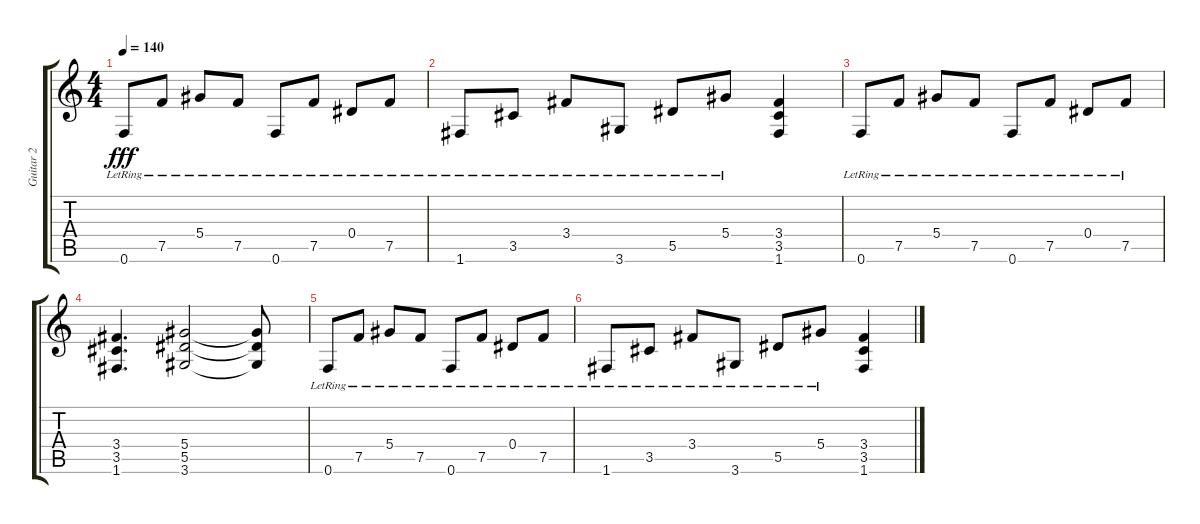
\track ("Guitar 2" "Guitar 2") {instrument overdrivenguitar}
\staff {score tabs}
\tuning (F4 C4 Ab3 Eb3 Bb2 F2) {hide}
\ts (4 4)
\tempo 140
\clef g2
\ks c
0.6{lr}.8{dy fff} 7.5{lr}.8 5.4{lr}.8 7.5{lr}.8 0.6{lr}.8 7.5{lr}.8 0.4{lr}.8 7.5{lr}.8 |
1.6{lr}.8 3.5{lr}.8 3.4{lr}.8 3.6{lr}.8 5.5{lr}.8 5.4{lr}.8 (3.4 3.5 1.6).4 |
0.6{lr}.8 7.5{lr}.8 5.4{lr}.8 7.5{lr}.8 0.6{lr}.8 7.5{lr}.8 0.4{lr}.8 7.5{lr}.8 |
(3.4 3.5 1.6).4{d} (5.4 5.5 3.6).2 (5.4{t} 5.5{t} 3.6{t}).8 |
0.6{lr}.8 7.5{lr}.8 5.4{lr}.8 7.5{lr}.8 0.6{lr}.8 7.5{lr}.8 0.4{lr}.8 7.5{lr}.8 |
1.6{lr}.8 3.5{lr}.8 3.4{lr}.8 3.6{lr}.8 5.5{lr}.8 5.4{lr}.8 (3.4 3.5 1.6).4
